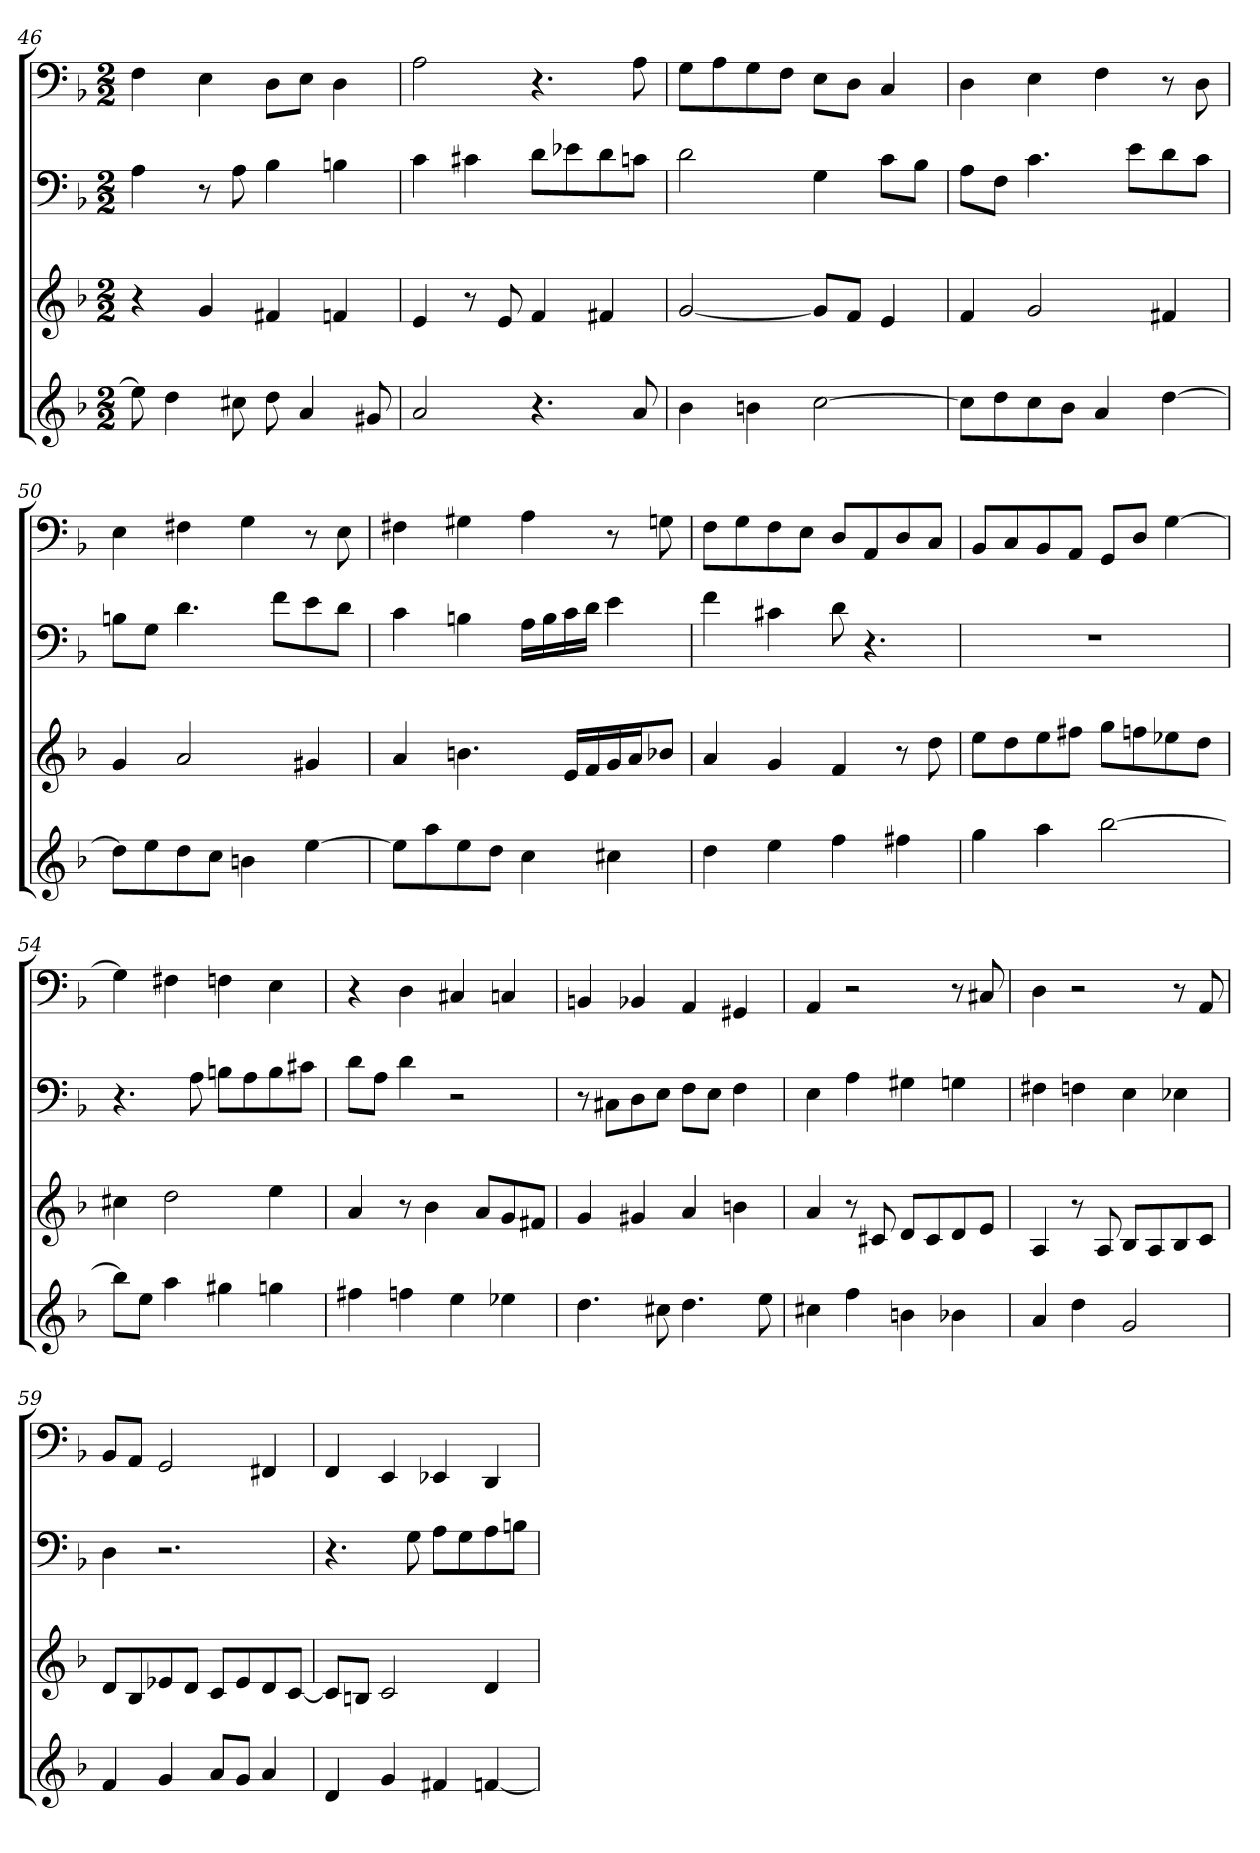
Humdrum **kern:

**kern	**kern	**kern	**kern
*part4	*part3	*part2	*part1
*staff4	*staff3	*staff2	*staff1
*k[b-]	*k[b-]	*k[b-]	*k[b-]
*d:	*d:	*d:	*d:
*M2/2	*M2/2	*M2/2	*M2/2
=46	=46	=46	=46
8ee]	4r	4A	4F
4dd	.	.	.
.	4g	8r	4E
8cc#X	.	8A	.
8dd	4f#X	4B-	8DL
4a	.	.	8EJ
.	4fn	4Bn	4D
8g#X	.	.	.
=47	=47	=47	=47
2a	4e	4c	2A
.	8r	4c#X	.
.	8e	.	.
4.r	4f	8dL	4.r
.	.	8e-X	.
.	4f#X	8d	.
8a	.	8cnJ	8A
=48	=48	=48	=48
4b-	[2g	2d	8GL
.	.	.	8A
4bn	.	.	8G
.	.	.	8FJ
[2cc	8gL]	4G	8EL
.	8fJ	.	8DJ
.	4e	8cL	4C
.	.	8B-J	.
=49	=49	=49	=49
8ccL]	4f	8AL	4D
8dd	.	8FJ	.
8cc	2g	4.c	4E
8b-J	.	.	.
4a	.	.	4F
.	.	8eL	.
[4dd	4f#X	8d	8r
.	.	8cJ	8D
=50	=50	=50	=50
8ddL]	4g	8BnL	4E
8ee	.	8GJ	.
8dd	2a	4.d	4F#X
8ccJ	.	.	.
4bn	.	.	4G
.	.	8fL	.
[4ee	4g#X	8e	8r
.	.	8dJ	8E
=51	=51	=51	=51
8eeL]	4a	4c	4F#X
8aa	.	.	.
8ee	4.bn	4Bn	4G#X
8ddJ	.	.	.
4cc	.	16ALL	4A
.	.	16B	.
.	16eLL	16c	.
.	16f	16dJJ	.
4cc#X	16g	4e	8r
.	16aJ	.	.
.	8b-XJ	.	8Gn
=52	=52	=52	=52
4dd	4a	4f	8FL
.	.	.	8G
4ee	4g	4c#X	8F
.	.	.	8EJ
4ff	4f	8d	8DL
.	.	4.r	8AA
4ff#X	8r	.	8D
.	8dd	.	8CJ
=53	=53	=53	=53
4gg	8eeL	1r	8BB-L
.	8dd	.	8C
4aa	8ee	.	8BB-
.	8ff#XJ	.	8AAJ
[2bb-	8ggL	.	8GGL
.	8ffn	.	8DJ
.	8ee-X	.	[4G
.	8ddJ	.	.
=54	=54	=54	=54
8bb-L]	4cc#X	4.r	4G]
8eeJ	.	.	.
4aa	2dd	.	4F#X
.	.	8A	.
4gg#X	.	8BnL	4Fn
.	.	8A	.
4ggn	4ee	8B	4E
.	.	8c#XJ	.
=55	=55	=55	=55
4ff#X	4a	8dL	4r
.	.	8AJ	.
4ffn	8r	4d	4D
.	4b-	.	.
4ee	.	2r	4C#X
.	8aL	.	.
4ee-X	8g	.	4Cn
.	8f#XJ	.	.
=56	=56	=56	=56
4.dd	4g	8r	4BBn
.	.	8C#XL	.
.	4g#X	8D	4BB-X
8cc#X	.	8EJ	.
4.dd	4a	8FL	4AA
.	.	8EJ	.
.	4bn	4F	4GG#X
8ee	.	.	.
=57	=57	=57	=57
4cc#X	4a	4E	4AA
4ff	8r	4A	2r
.	8c#X	.	.
4bn	8dL	4G#X	.
.	8c#	.	.
4b-X	8d	4Gn	8r
.	8eJ	.	8C#X
=58	=58	=58	=58
4a	4A	4F#X	4D
4dd	8r	4Fn	2r
.	8A	.	.
2g	8B-L	4E	.
.	8A	.	.
.	8B-	4E-X	8r
.	8cJ	.	8AA
=59	=59	=59	=59
4f	8dL	4D	8BB-L
.	8B-	.	8AAJ
4g	8e-X	2.r	2GG
.	8dJ	.	.
8aL	8cL	.	.
8gJ	8e-	.	.
4a	8d	.	4FF#X
.	[8cJ	.	.
=60	=60	=60	=60
4d	8cL]	4.r	4FF
.	8BnJ	.	.
4g	2c	.	4EE
.	.	8G	.
4f#X	.	8AL	4EE-X
.	.	8G	.
[4fn	4d	8A	4DD
.	.	8BnJ	.
=	=	=	=
*-	*-	*-	*-
